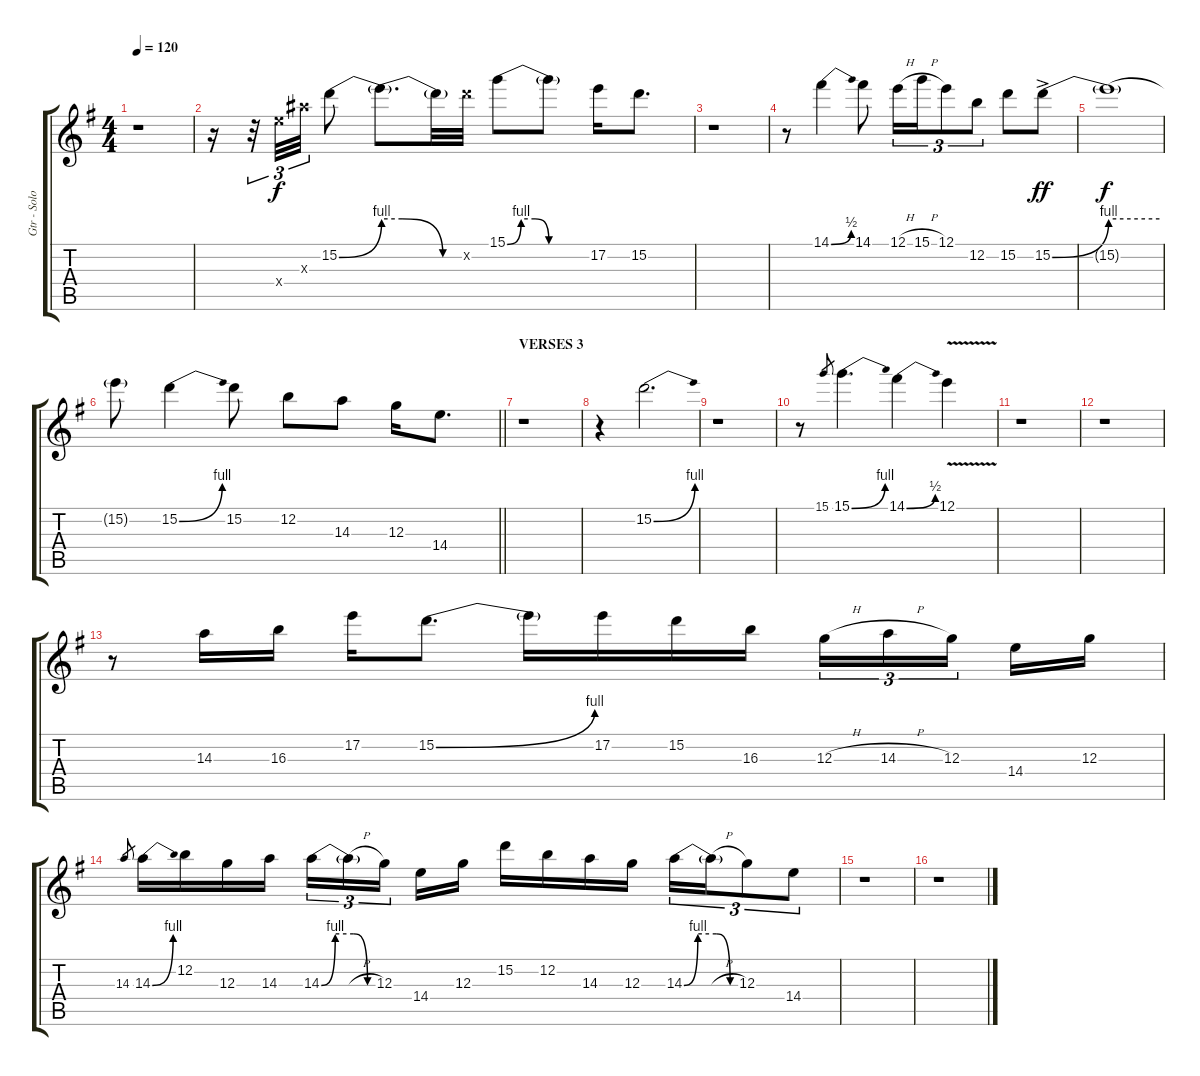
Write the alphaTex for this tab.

\track ("Gtr - Solo" "Gtr - Solo") {instrument overdrivenguitar}
\staff {score tabs}
\tuning (E4 B3 G3 D3 A2 E2) {hide}
\ts (4 4)
\tempo 120
\clef g2
\ks eminor
r.1{dy f} |
r.16 r.32{tu (3 2)} 14.4{x}.32{tu (3 2)} 15.3{x}.32{tu (3 2)} 15.2{be (bend 0 0 60 4)}.8 15.2{be (custom 0 4 15 4 45 0 60 0) t}.8{d} 15.2{t}.32 15.2{x}.32 15.1{be (custom 0 0 10 4 20 4 30 0 60 0)}.8 15.1{t}.8 17.2.16 15.2.8{d} |
r.1 |
r.8 14.1{be (bend 0 0 60 2)}.4 14.1.8 12.1{h}.16{tu (3 2)} 15.1{h}.16{tu (3 2)} 12.1.8{tu (3 2)} 12.2.8{tu (3 2)} 15.2.8 15.2{be (bend 0 0 60 4) ac}.8{dy ff} |
15.2{be (hold 0 4 60 4) t}.1{dy f} |
\barLineRight lightlight
15.2{t}.8 15.2{be (bend 0 0 60 4)}.4 15.2.8 12.2.8 14.3.8 12.3.16 14.4.8{d} |
\section ("" "VERSES 3")
r.1 |
r.4 15.2{be (bend 0 0 60 4)}.2{d} |
r.1 |
r.8 15.1.8{gr} 15.1{be (bend 0 0 60 4)}.4{d} 14.1{be (bend 0 0 60 2)}.4 12.1{v}.4 |
r.1 |
r.1 |
r.8 14.3.16 16.3.16 17.2.16 15.2{be (bend 0 0 60 4)}.8{d} 15.2{t}.16 17.2.16 15.2.16 16.3.16 12.3{h}.16{tu (3 2)} 14.3{h}.16{tu (3 2)} 12.3.16{tu (3 2) beam splitsecondary} 14.4.16 12.3.16 |
14.3.8{gr} 14.3{be (bend 0 0 60 4)}.16 12.2.16 12.3.16 14.3.16 14.3{be (custom 0 0 15 4 35 4 50 0 60 0)}.16{tu (3 2)} 14.3{h t}.16{tu (3 2)} 12.3.16{tu (3 2) beam splitsecondary} 14.4.16 12.3.16 15.2.16 12.2.16 14.3.16 12.3.16 14.3{be (custom 0 0 15 4 35 4 50 0 60 0)}.16{tu (3 2)} 14.3{h t}.16{tu (3 2)} 12.3.8{tu (3 2)} 14.4.8{tu (3 2)} |
r.1 |
r.1
